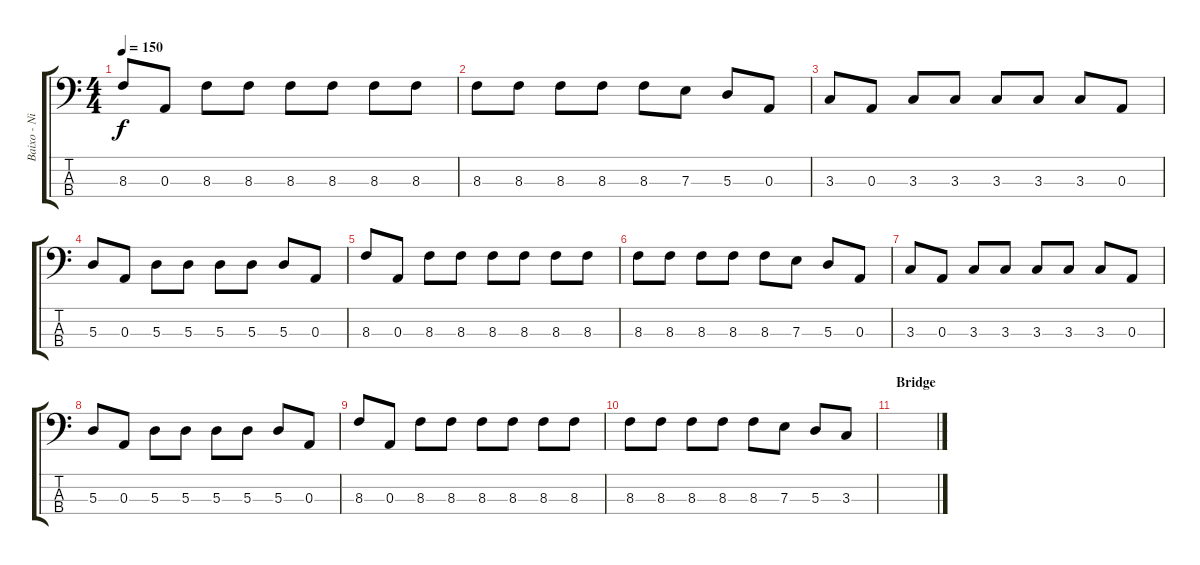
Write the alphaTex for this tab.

\track ("Baixo - Nikola" "Baixo - Ni") {instrument electricbasspick}
\staff {score tabs}
\tuning (G2 D2 A1 E1) {hide}
\ts (4 4)
\tempo 150
\clef f4
\ks c
8.3.8{dy f} 0.3.8 8.3.8 8.3.8 8.3.8 8.3.8 8.3.8 8.3.8 |
8.3.8 8.3.8 8.3.8 8.3.8 8.3.8 7.3.8 5.3.8 0.3.8 |
3.3.8 0.3.8 3.3.8 3.3.8 3.3.8 3.3.8 3.3.8 0.3.8 |
5.3.8 0.3.8 5.3.8 5.3.8 5.3.8 5.3.8 5.3.8 0.3.8 |
8.3.8 0.3.8 8.3.8 8.3.8 8.3.8 8.3.8 8.3.8 8.3.8 |
8.3.8 8.3.8 8.3.8 8.3.8 8.3.8 7.3.8 5.3.8 0.3.8 |
3.3.8 0.3.8 3.3.8 3.3.8 3.3.8 3.3.8 3.3.8 0.3.8 |
5.3.8 0.3.8 5.3.8 5.3.8 5.3.8 5.3.8 5.3.8 0.3.8 |
8.3.8 0.3.8 8.3.8 8.3.8 8.3.8 8.3.8 8.3.8 8.3.8 |
8.3.8 8.3.8 8.3.8 8.3.8 8.3.8 7.3.8 5.3.8 3.3.8 |
\section ("" "Bridge")
